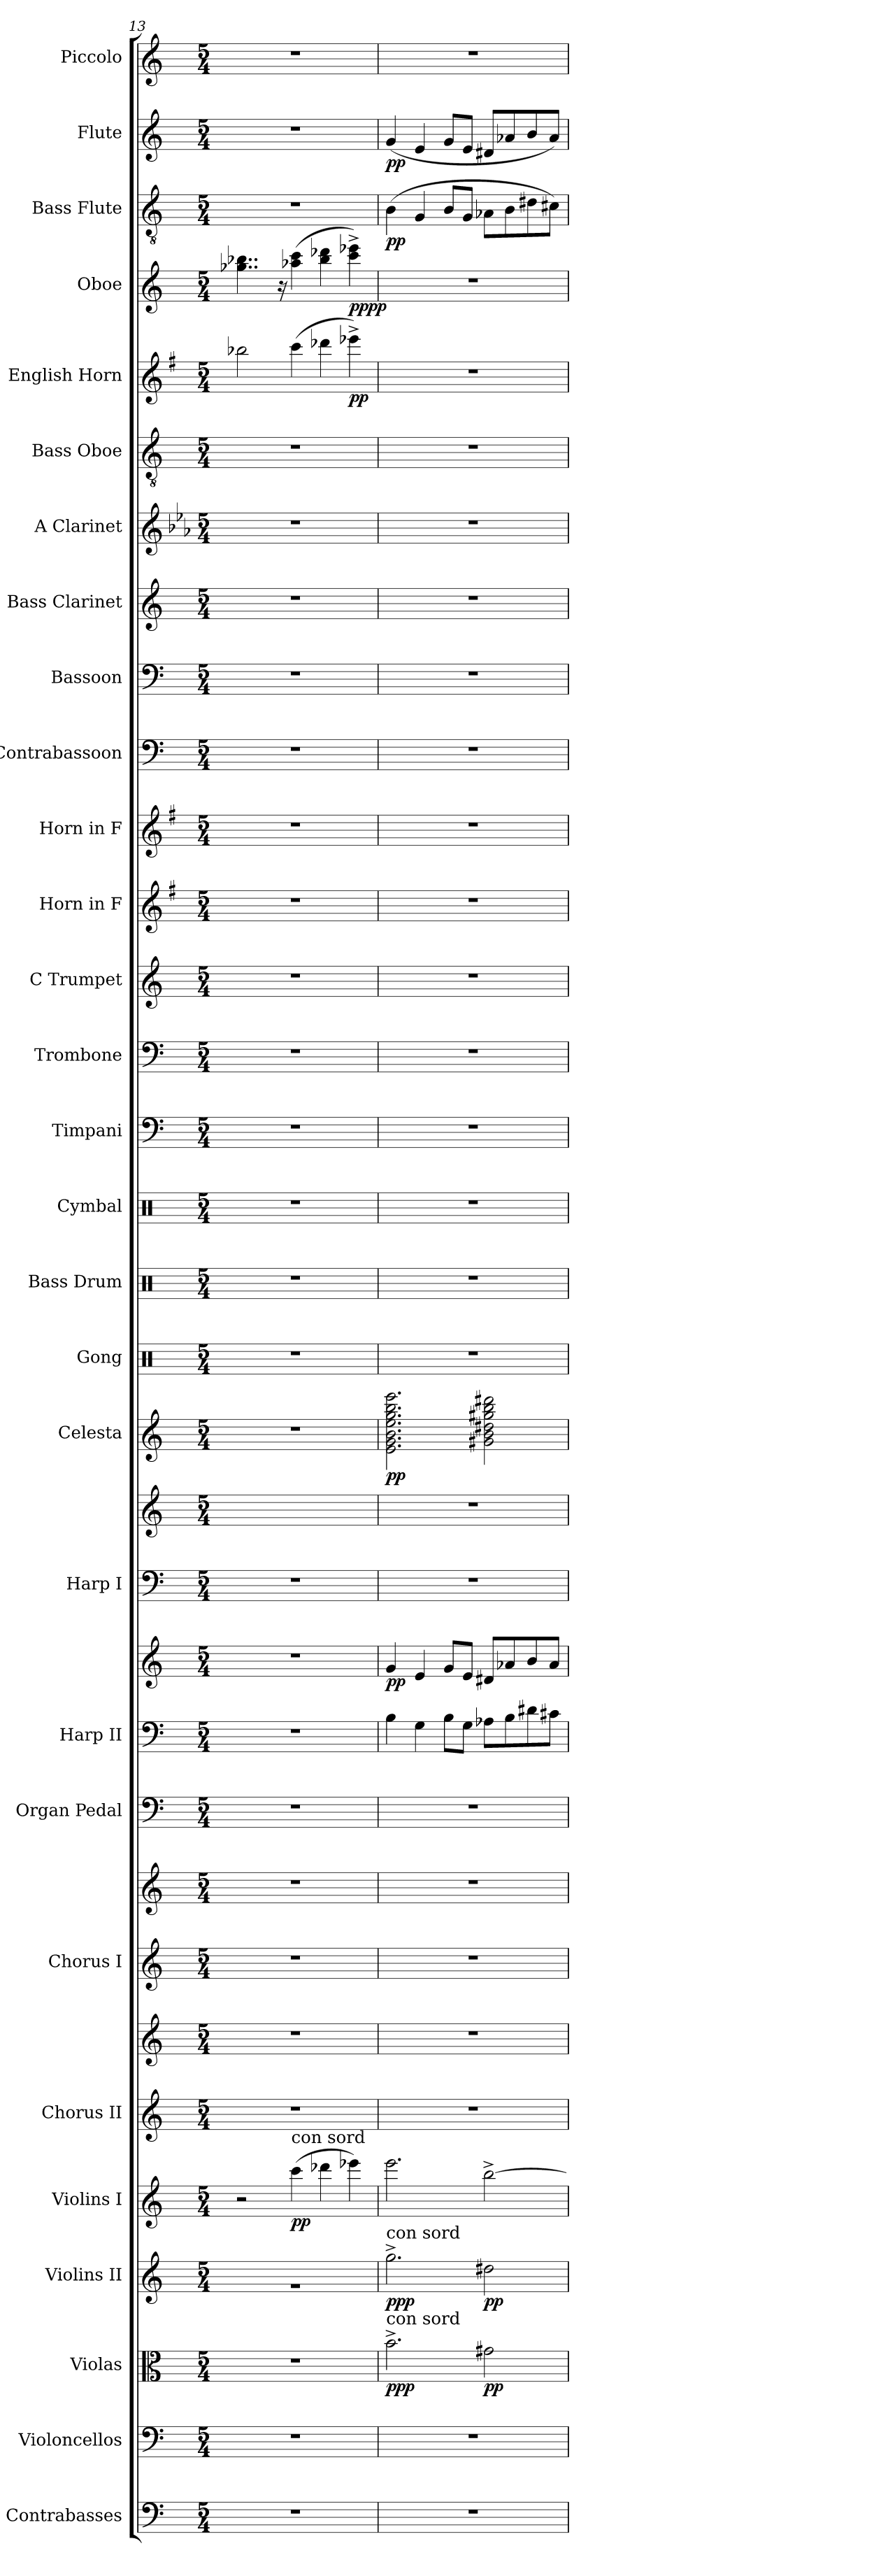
**kern	**kern	**kern	**dynam	**kern	**dynam	**kern	**dynam	**kern	**kern	**kern	**kern	**kern	**kern	**kern	**dynam	**kern	**kern	**kern	**dynam	**kern	**kern	**kern	**kern	**kern	**kern	**kern	**kern	**kern	**kern	**kern	**kern	**kern	**kern	**dynam	**kern	**dynam	**kern	**dynam	**kern	**dynam	**kern
*part29	*part28	*part27	*part27	*part26	*part26	*part25	*part25	*part24	*part24	*part23	*part23	*part22	*part21	*part21	*part21	*part20	*part20	*part19	*part19	*part18	*part17	*part16	*part15	*part14	*part13	*part12	*part11	*part10	*part9	*part8	*part7	*part6	*part5	*part5	*part4	*part4	*part3	*part3	*part2	*part2	*part1
*staff33	*staff32	*staff31	*staff31	*staff30	*staff30	*staff29	*staff29	*staff28	*staff27	*staff26	*staff25	*staff24	*staff23	*staff22	*staff22/23	*staff21	*staff20	*staff19	*staff19	*staff18	*staff17	*staff16	*staff15	*staff14	*staff13	*staff12	*staff11	*staff10	*staff9	*staff8	*staff7	*staff6	*staff5	*staff5	*staff4	*staff4	*staff3	*staff3	*staff2	*staff2	*staff1
*I"Contrabasses	*I"Violoncellos	*I"Violas	*	*I"Violins II	*	*I"Violins I	*	*I"Chorus II	*	*I"Chorus I	*	*I"Organ Pedal	*I"Harp II	*	*	*I"Harp I	*	*I"Celesta	*	*I"Gong	*I"Bass Drum	*I"Cymbal	*I"Timpani	*I"Trombone	*I"C Trumpet	*I"Horn in F	*I"Horn in F	*I"Contrabassoon	*I"Bassoon	*I"Bass Clarinet	*I"A Clarinet	*I"Bass Oboe	*I"English Horn	*	*I"Oboe	*	*I"Bass Flute	*	*I"Flute	*	*I"Piccolo
*I'Cbs.	*I'Vcs.	*I'Vlas.	*	*I'Vlns.	*	*I'Vlns.	*	*I'Chr.	*	*I'Chr.	*	*I'Org.	*I'Hrp.	*	*	*I'Hrp.	*	*I'Cel.	*	*I'Gng.	*I'B. Dr.	*I'Cym.	*I'Timp.	*I'Tbn.	*I'C Tpt.	*	*	*I'Cbsn.	*I'Bsn.	*I'B. Cl.	*I'A Cl.	*	*I'E. Hn.	*	*I'Ob.	*	*I'B. Fl.	*	*I'Fl.	*	*I'Picc.
!!LO:PB:g=z
*clefF4	*clefF4	*clefC3	*	*clefG2	*	*clefG2	*	*clefG2	*clefG2	*clefG2	*clefG2	*clefF4	*clefF4	*clefG2	*	*clefF4	*clefG2	*clefG2	*	*clefX	*clefX	*clefX	*clefF4	*clefF4	*clefG2	*clefG2	*clefG2	*clefF4	*clefF4	*clefG2	*clefG2	*clefGv2	*clefG2	*	*clefG2	*	*clefGv2	*	*clefG2	*	*clefG2
*ITrd7c12	*	*	*	*	*	*	*	*	*	*	*	*	*	*	*	*	*	*ITrd-7c-12	*	*	*	*	*	*	*	*ITrd4c7	*ITrd4c7	*ITrd7c12	*	*ITrd8c14	*ITrd2c3	*	*ITrd4c7	*	*	*	*	*	*	*	*ITrd-7c-12
*k[]	*k[]	*k[]	*	*k[]	*	*k[]	*	*k[]	*k[]	*k[]	*k[]	*k[]	*k[]	*k[]	*	*k[]	*k[]	*k[]	*	*k[]	*k[]	*k[]	*k[]	*k[]	*k[]	*k[]	*k[]	*k[]	*k[]	*k[]	*k[]	*k[]	*k[]	*	*k[]	*	*k[]	*	*k[]	*	*k[]
*M5/4	*M5/4	*M5/4	*	*M5/4	*	*M5/4	*	*M5/4	*M5/4	*M5/4	*M5/4	*M5/4	*M5/4	*M5/4	*	*M5/4	*M5/4	*M5/4	*	*M5/4	*M5/4	*M5/4	*M5/4	*M5/4	*M5/4	*M5/4	*M5/4	*M5/4	*M5/4	*M5/4	*M5/4	*M5/4	*M5/4	*	*M5/4	*	*M5/4	*	*M5/4	*	*M5/4
=13	=13	=13	=13	=13	=13	=13	=13	=13	=13	=13	=13	=13	=13	=13	=13	=13	=13	=13	=13	=13	=13	=13	=13	=13	=13	=13	=13	=13	=13	=13	=13	=13	=13	=13	=13	=13	=13	=13	=13	=13	=13
4%5r	4%5r	4%5r	.	4%5rg	.	2r	.	4%5r	4%5r	4%5r	4%5r	4%5r	4%5r	4%5r	.	4%5r	1ryy	4%5r	.	4%5r	4%5r	4%5r	4%5r	4%5r	4%5r	4%5r	4%5r	4%5r	4%5r	4%5r	4%5r	4%5r	2ee-X\	.	4..gg-X\ 4..bb-X\	.	4%5r	.	4%5r	.	4%5r
.	.	.	.	.	.	.	.	.	.	.	.	.	.	.	.	.	.	.	.	.	.	.	.	.	.	.	.	.	.	.	.	.	.	.	16r	.	.	.	.	.	.
!	!	!	!	!	!	!LO:TX:a:t=con sord	!	!	!	!	!	!	!	!	!	!	!	!	!	!	!	!	!	!	!	!	!	!	!	!	!	!	!	!	!	!	!	!	!	!	!
!	!	!	!	!	!	!	!LO:DY:b	!	!	!	!	!	!	!	!	!	!	!	!	!	!	!	!	!	!	!	!	!	!	!	!	!	!	!	!	!	!	!	!	!	!
.	.	.	.	.	.	(4ccc\	pp	.	.	.	.	.	.	.	.	.	.	.	.	.	.	.	.	.	.	.	.	.	.	.	.	.	(4ff\	.	(4aa-X\ 4ccc\	.	.	.	.	.	.
.	.	.	.	.	.	4ddd-X\	.	.	.	.	.	.	.	.	.	.	.	.	.	.	.	.	.	.	.	.	.	.	.	.	.	.	4gg-X\	.	4bb-\ 4ddd-X\	.	.	.	.	.	.
!	!	!	!	!	!	!	!	!	!	!	!	!	!	!	!	!	!	!	!	!	!	!	!	!	!	!	!	!	!	!	!	!	!	!LO:DY:b	!	!LO:DY:b	!	!	!	!	!
!	!	!	!	!	!	!	!	!	!	!	!	!	!	!	!	!	!	!	!	!	!	!	!	!	!	!	!	!	!	!	!	!	!	!	!	!LO:DY:n=1:b	!	!	!	!	!
.	.	.	.	.	.	4eee-X\)	.	.	.	.	.	.	.	.	.	.	4ryy	.	.	.	.	.	.	.	.	.	.	.	.	.	.	.	4aa-X^\)	pp	4ccc\^ 4eee-X\^)	pp pp	.	.	.	.	.
=14	=14	=14	=14	=14	=14	=14	=14	=14	=14	=14	=14	=14	=14	=14	=14	=14	=14	=14	=14	=14	=14	=14	=14	=14	=14	=14	=14	=14	=14	=14	=14	=14	=14	=14	=14	=14	=14	=14	=14	=14	=14
*	*	*	*	*	*	*	*	*	*	*	*	*	*	*	*	*	*	*	*	*	*	*	*	*	*	*	*	*	*	*	*	*	*	*	*	*	*	*	*	*	*MM56
!	!	!	!	!LO:TX:a:t=con sord	!	!	!	!	!	!	!	!	!	!	!	!	!	!	!	!	!	!	!	!	!	!	!	!	!	!	!	!	!	!	!	!	!	!	!	!	!
!	!	!LO:TX:a:t=con sord	!	!	!	!	!	!	!	!	!	!	!	!	!	!	!	!	!	!	!	!	!	!	!	!	!	!	!	!	!	!	!	!	!	!	!	!	!	!	!
!	!	!	!LO:DY:b	!	!LO:DY:b	!	!	!	!	!	!	!	!	!	!LO:DY:b	!	!	!	!LO:DY:b	!	!	!	!	!	!	!	!	!	!	!	!	!	!	!	!	!	!	!LO:DY:b	!	!LO:DY:b	!
4%5r	4%5r	2.b^\	ppp	2.gg^\	ppp	2.eee\	.	4%5r	4%5r	4%5r	4%5r	4%5r	4B\	4g/	pp	4%5r	4%5r	2.ee\ 2.gg\ 2.bb\ 2.eee\ 2.ggg\ 2.bbb\ 2.eeee\	pp	4%5r	4%5r	4%5r	4%5r	4%5r	4%5r	4%5r	4%5r	4%5r	4%5r	4%5r	4%5r	4%5r	4%5r	.	4%5r	.	(4B\	pp	(4g/	pp	4%5r
.	.	.	.	.	.	.	.	.	.	.	.	.	4G\	4e/	.	.	.	.	.	.	.	.	.	.	.	.	.	.	.	.	.	.	.	.	.	.	4G/	.	4e/	.	.
.	.	.	.	.	.	.	.	.	.	.	.	.	8B\L	8g/L	.	.	.	.	.	.	.	.	.	.	.	.	.	.	.	.	.	.	.	.	.	.	8B/L	.	8g/L	.	.
.	.	.	.	.	.	.	.	.	.	.	.	.	8G\J	8e/J	.	.	.	.	.	.	.	.	.	.	.	.	.	.	.	.	.	.	.	.	.	.	8G/J	.	8e/J	.	.
!	!	!	!LO:DY:b	!	!LO:DY:b	!	!	!	!	!	!	!	!	!	!	!	!	!	!	!	!	!	!	!	!	!	!	!	!	!	!	!	!	!	!	!	!	!	!	!	!
.	.	2g#X\	pp	2dd#X\	pp	[2bb^\	.	.	.	.	.	.	8A-X\L	8d#X/L	.	.	.	2gg#X\ 2bb\ 2ddd#X\ 2ggg#X\ 2bbb\ 2dddd#X\	.	.	.	.	.	.	.	.	.	.	.	.	.	.	.	.	.	.	8A-X\L	.	8d#X/L	.	.
.	.	.	.	.	.	.	.	.	.	.	.	.	8B\	8a-X/	.	.	.	.	.	.	.	.	.	.	.	.	.	.	.	.	.	.	.	.	.	.	8B\	.	8a-X/	.	.
.	.	.	.	.	.	.	.	.	.	.	.	.	8d#X\	8b/	.	.	.	.	.	.	.	.	.	.	.	.	.	.	.	.	.	.	.	.	.	.	8d#X\	.	8b/	.	.
.	.	.	.	.	.	.	.	.	.	.	.	.	8c#X\J	8a-/J	.	.	.	.	.	.	.	.	.	.	.	.	.	.	.	.	.	.	.	.	.	.	8c#X\J)	.	8a-/J)	.	.
=	=	=	=	=	=	=	=	=	=	=	=	=	=	=	=	=	=	=	=	=	=	=	=	=	=	=	=	=	=	=	=	=	=	=	=	=	=	=	=	=	=
*-	*-	*-	*-	*-	*-	*-	*-	*-	*-	*-	*-	*-	*-	*-	*-	*-	*-	*-	*-	*-	*-	*-	*-	*-	*-	*-	*-	*-	*-	*-	*-	*-	*-	*-	*-	*-	*-	*-	*-	*-	*-
